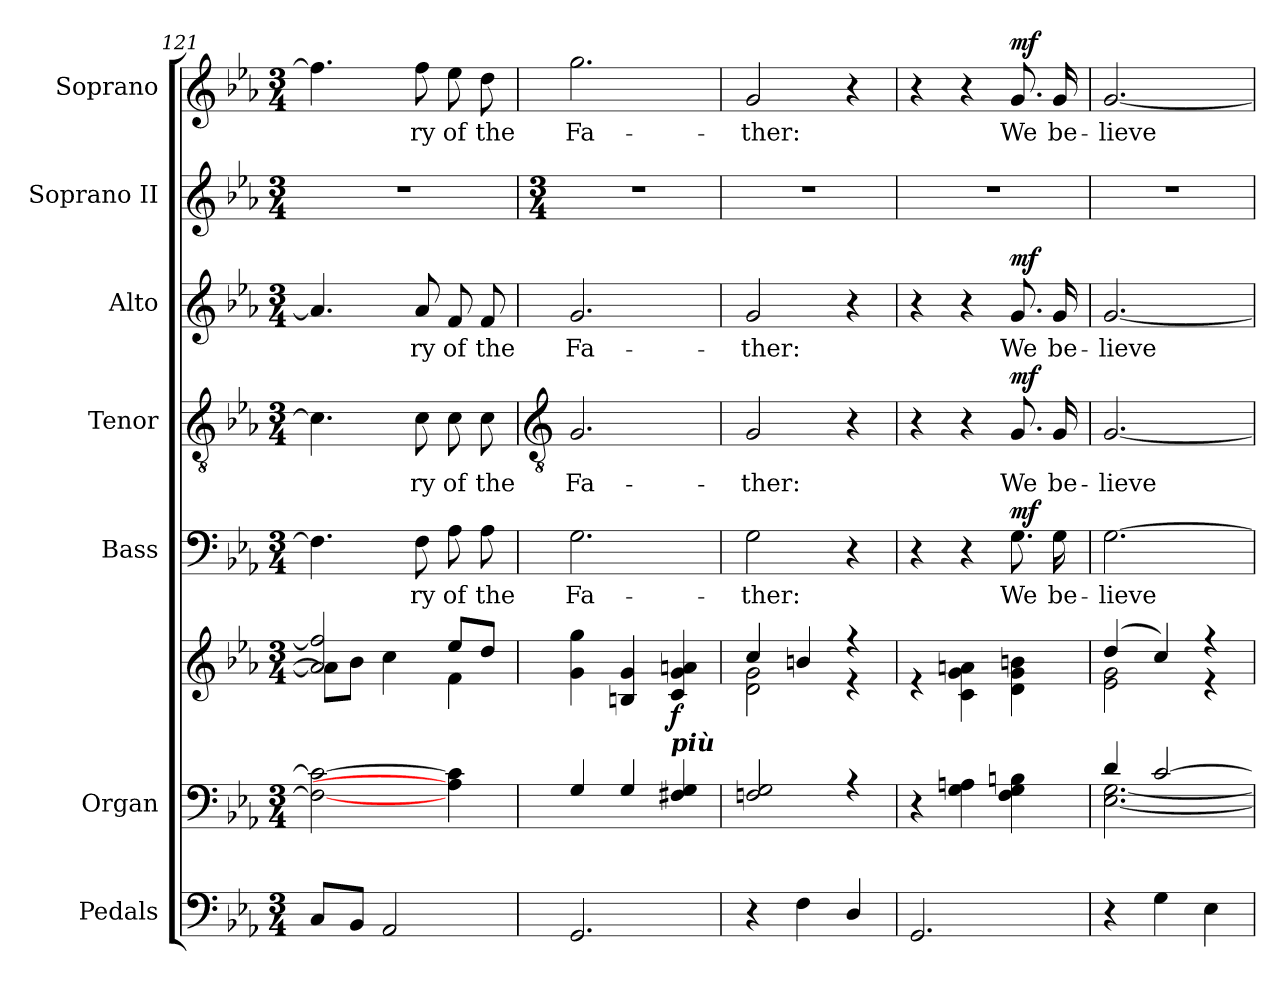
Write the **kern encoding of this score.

**kern	**kern	**kern	**dynam	**kern	**text	**dynam	**kern	**text	**dynam	**kern	**text	**dynam	**kern	**kern	**text	**dynam
*part7	*part6	*part6	*part6	*part5	*part5	*part5	*part4	*part4	*part4	*part3	*part3	*part3	*part2	*part1	*part1	*part1
*staff8	*staff7	*staff6	*staff6/7	*staff5	*staff5	*staff5	*staff4	*staff4	*staff4	*staff3	*staff3	*staff3	*staff2	*staff1	*staff1	*staff1
*I"Pedals	*I"Organ	*	*	*I"Bass	*	*	*I"Tenor	*	*	*I"Alto	*	*	*I"Soprano II	*I"Soprano	*	*
*	*	*	*	*I'B	*	*	*I'T	*	*	*I'A	*	*	*I'S II	*I'S	*	*
*clefF4	*clefF4	*clefG2	*	*clefF4	*	*	*clefGv2	*	*	*clefG2	*	*	*clefG2	*clefG2	*	*
*k[b-e-a-]	*k[b-e-a-]	*k[b-e-a-]	*	*k[b-e-a-]	*	*	*k[b-e-a-]	*	*	*k[b-e-a-]	*	*	*k[b-e-a-]	*k[b-e-a-]	*	*
*E-:	*E-:	*E-:	*	*E-:	*	*	*E-:	*	*	*E-:	*	*	*E-:	*E-:	*	*
*M3/4	*M3/4	*M3/4	*	*M3/4	*	*	*M3/4	*	*	*M3/4	*	*	*M3/4	*M3/4	*	*
=121	=121	=121	=121	=121	=121	=121	=121	=121	=121	=121	=121	=121	=121	=121	=121	=121
*	*	*^	*	*	*	*	*	*	*	*	*	*	*	*	*	*
8CL	2F_ 2c_	2a-/] 2ff/]	8a-\L]	.	4.F]	.	.	4.c]	.	.	4.a-]	.	.	2.r	4.ff]	.	.
8BB-J	.	.	8b-\J	.	.	.	.	.	.	.	.	.	.	.	.	.	.
2AA-	.	.	4cc\	.	.	.	.	.	.	.	.	.	.	.	.	.	.
!	!	!	!	!	!	!LO:LY:b	!	!	!LO:LY:b	!	!	!LO:LY:b	!	!	!	!LO:LY:b	!
.	.	.	.	.	8F	ry	.	8c	ry	.	8a-	ry	.	.	8ff	ry	.
!	!	!	!	!	!	!LO:LY:b	!	!	!LO:LY:b	!	!	!LO:LY:b	!	!	!	!LO:LY:b	!
.	4A-] 4c]	8ee-/L	4f\	.	8A-	of	.	8c	of	.	8f	of	.	.	8ee-	of	.
!	!	!	!	!	!	!LO:LY:b	!	!	!LO:LY:b	!	!	!LO:LY:b	!	!	!	!LO:LY:b	!
.	.	8dd/J	.	.	8A-	the	.	8c	the	.	8f	the	.	.	8dd	the	.
!!LO:LB:g=z
=122	=122	=122	=122	=122	=122	=122	=122	=122	=122	=122	=122	=122	=122	=122	=122	=122	=122
*	*	*	*	*	*	*	*	*clefGv2	*	*	*	*	*	*	*	*	*
*	*	*	*	*	*	*	*	*	*	*	*	*	*	*M3/4	*	*	*
*	*^	*	*	*	*	*	*	*	*	*	*	*	*	*	*	*	*
!	!	!LO:N:vis=1	!	!	!	!	!LO:LY:b	!	!	!LO:LY:b	!	!	!LO:LY:b	!	!	!	!LO:LY:b	!
2.GG	4G	2.ryy	4g 4gg	2ryy	.	2.G	Fa-	.	2.G	Fa-	.	2.g	Fa-	.	2.r	2.gg	Fa-	.
.	4G	.	4Bn 4g	.	.	.	.	.	.	.	.	.	.	.	.	.	.	.
!	!	!	!LO:TX:b:Bi:t=più	!	!	!	!	!	!	!	!	!	!	!	!	!	!	!
!	!	!	!	!	!LO:DY:b	!	!	!	!	!	!	!	!	!	!	!	!	!
.	4F#X 4G	.	4c 4g 4an	4ryy	f	.	.	.	.	.	.	.	.	.	.	.	.	.
=123	=123	=123	=123	=123	=123	=123	=123	=123	=123	=123	=123	=123	=123	=123	=123	=123	=123	=123
!	!	!LO:N:vis=1	!	!	!	!	!LO:LY:b	!	!	!LO:LY:b	!	!	!LO:LY:b	!	!	!	!LO:LY:b	!
4r	2Fn 2G	2.ryy	4cc/	2d\ 2g\	.	2G	-ther:	.	2G	-ther:	.	2g	-ther:	.	2.r	2g	-ther:	.
4F	.	.	4bn/	.	.	.	.	.	.	.	.	.	.	.	.	.	.	.
4D/	4r	.	4r	4r	.	4r	.	.	4r	.	.	4r	.	.	.	4r	.	.
=124	=124	=124	=124	=124	=124	=124	=124	=124	=124	=124	=124	=124	=124	=124	=124	=124	=124	=124
!	!	!	!LO:N:vis=1	!	!	!	!	!	!	!	!	!	!	!	!	!	!	!
2.GG	4r	2ryy	2.ryy	4r	.	4r	.	.	4r	.	.	4r	.	.	2.r	4r	.	.
.	4G\ 4An\	.	.	4c\ 4g\ 4an\	.	4r	.	.	4r	.	.	4r	.	.	.	4r	.	.
!	!	!	!	!	!	!	!LO:LY:b	!LO:DY:b	!	!LO:LY:b	!LO:DY:b	!	!LO:LY:b	!LO:DY:b	!	!	!LO:LY:b	!LO:DY:b
.	4F\ 4G\ 4Bn\	4ryy	.	4d\ 4g\ 4bn\	.	8.G	We	mf	8.G	We	mf	8.g	We	mf	.	8.g	We	mf
!	!	!	!	!	!	!	!LO:LY:b	!	!	!LO:LY:b	!	!	!LO:LY:b	!	!	!	!LO:LY:b	!
.	.	.	.	.	.	16G	be-	.	16G	be-	.	16g	be-	.	.	16g	be-	.
=125	=125	=125	=125	=125	=125	=125	=125	=125	=125	=125	=125	=125	=125	=125	=125	=125	=125	=125
!	!	!	!	!	!	!	!LO:LY:b	!	!	!LO:LY:b	!	!	!LO:LY:b	!	!	!	!LO:LY:b	!
4r	4d/	[2.E-\ [2.G\	(>4dd/	2e-\ 2g\	.	[2.G	-lieve	.	[2.G	-lieve	.	[2.g	-lieve	.	2.r	[2.g	-lieve	.
4G	[2c/	.	4cc/)	.	.	.	.	.	.	.	.	.	.	.	.	.	.	.
4E-	.	.	4r	4r	.	.	.	.	.	.	.	.	.	.	.	.	.	.
*	*v	*v	*	*	*	*	*	*	*	*	*	*	*	*	*	*	*	*
*	*	*v	*v	*	*	*	*	*	*	*	*	*	*	*	*	*	*
=	=	=	=	=	=	=	=	=	=	=	=	=	=	=	=	=
*-	*-	*-	*-	*-	*-	*-	*-	*-	*-	*-	*-	*-	*-	*-	*-	*-
